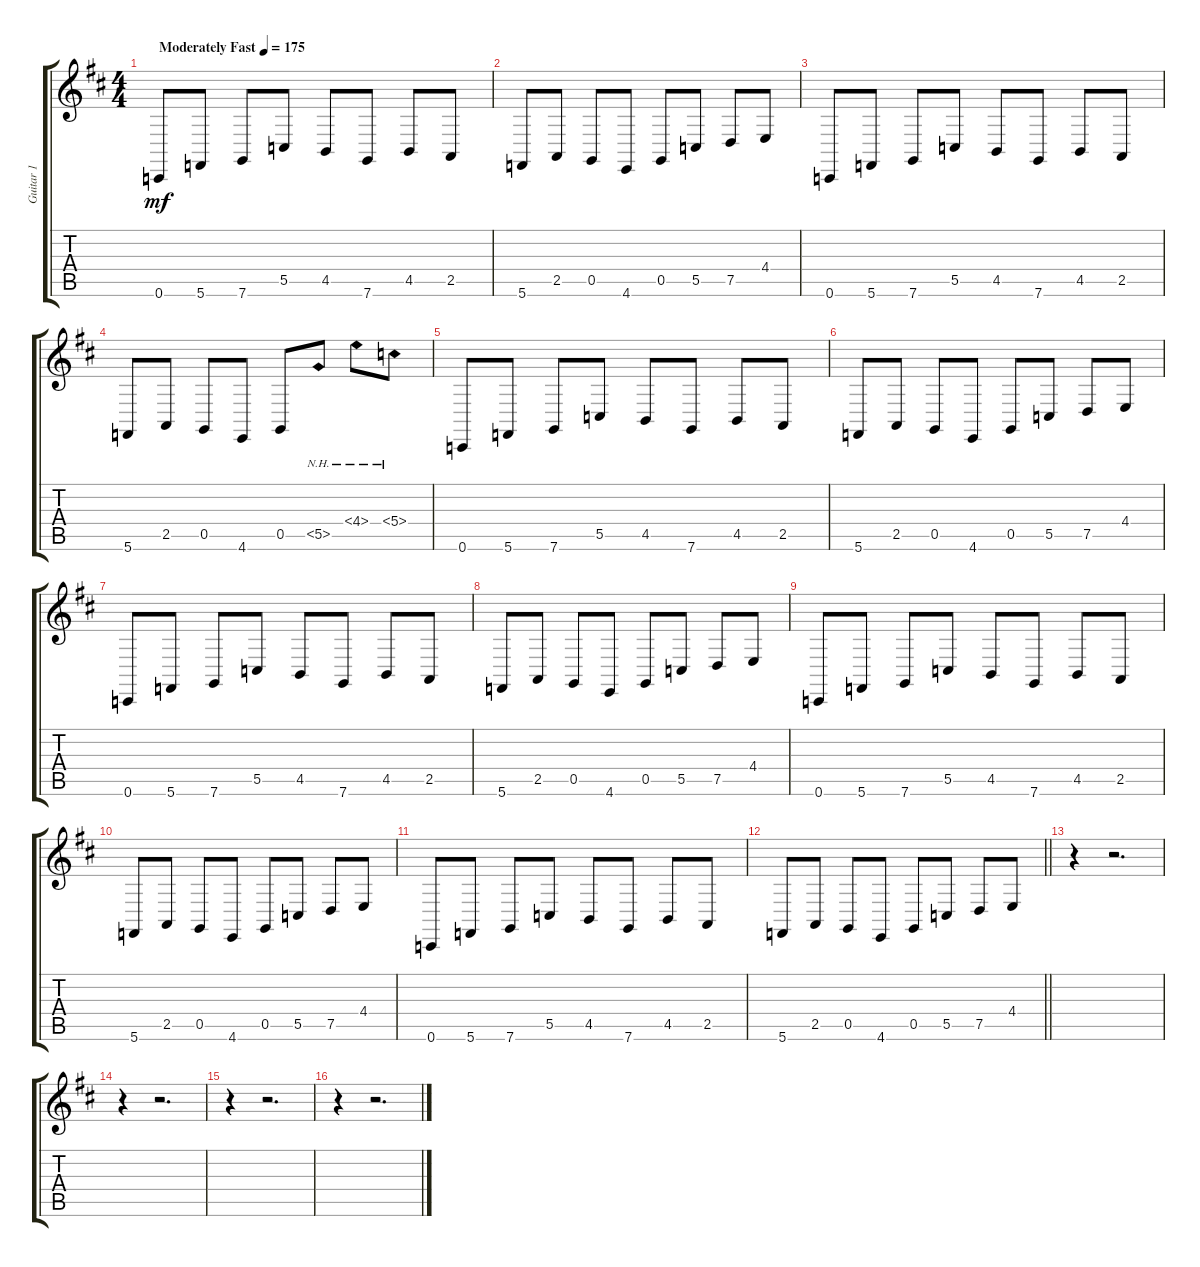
\track ("Guitar 1" "Guitar 1") {instrument flute}
\staff {score tabs}
\tuning (D4 A3 F3 C3 G2 C2) {hide}
\ts (4 4)
\tempo (175 "Moderately Fast")
\clef g2
\ks d
0.6.8{dy mf instrument flute} 5.6.8 7.6.8 5.5.8 4.5.8 7.6.8 4.5.8 2.5.8 |
5.6.8 2.5.8 0.5.8 4.6.8 0.5.8 5.5.8 7.5.8 4.4.8 |
0.6.8 5.6.8 7.6.8 5.5.8 4.5.8 7.6.8 4.5.8 2.5.8 |
5.6.8 2.5.8 0.5.8 4.6.8 0.5.8 5.5{nh}.8 4.4{nh}.8 5.4{nh}.8 |
0.6.8 5.6.8 7.6.8 5.5.8 4.5.8 7.6.8 4.5.8 2.5.8 |
5.6.8 2.5.8 0.5.8 4.6.8 0.5.8 5.5.8 7.5.8 4.4.8 |
0.6.8 5.6.8 7.6.8 5.5.8 4.5.8 7.6.8 4.5.8 2.5.8 |
5.6.8 2.5.8 0.5.8 4.6.8 0.5.8 5.5.8 7.5.8 4.4.8 |
0.6.8 5.6.8 7.6.8 5.5.8 4.5.8 7.6.8 4.5.8 2.5.8 |
5.6.8 2.5.8 0.5.8 4.6.8 0.5.8 5.5.8 7.5.8 4.4.8 |
0.6.8 5.6.8 7.6.8 5.5.8 4.5.8 7.6.8 4.5.8 2.5.8 |
\barLineRight lightlight
5.6.8 2.5.8 0.5.8 4.6.8 0.5.8 5.5.8 7.5.8 4.4.8 |
r.4 r.2{d} |
r.4 r.2{d} |
r.4 r.2{d} |
r.4 r.2{d}
